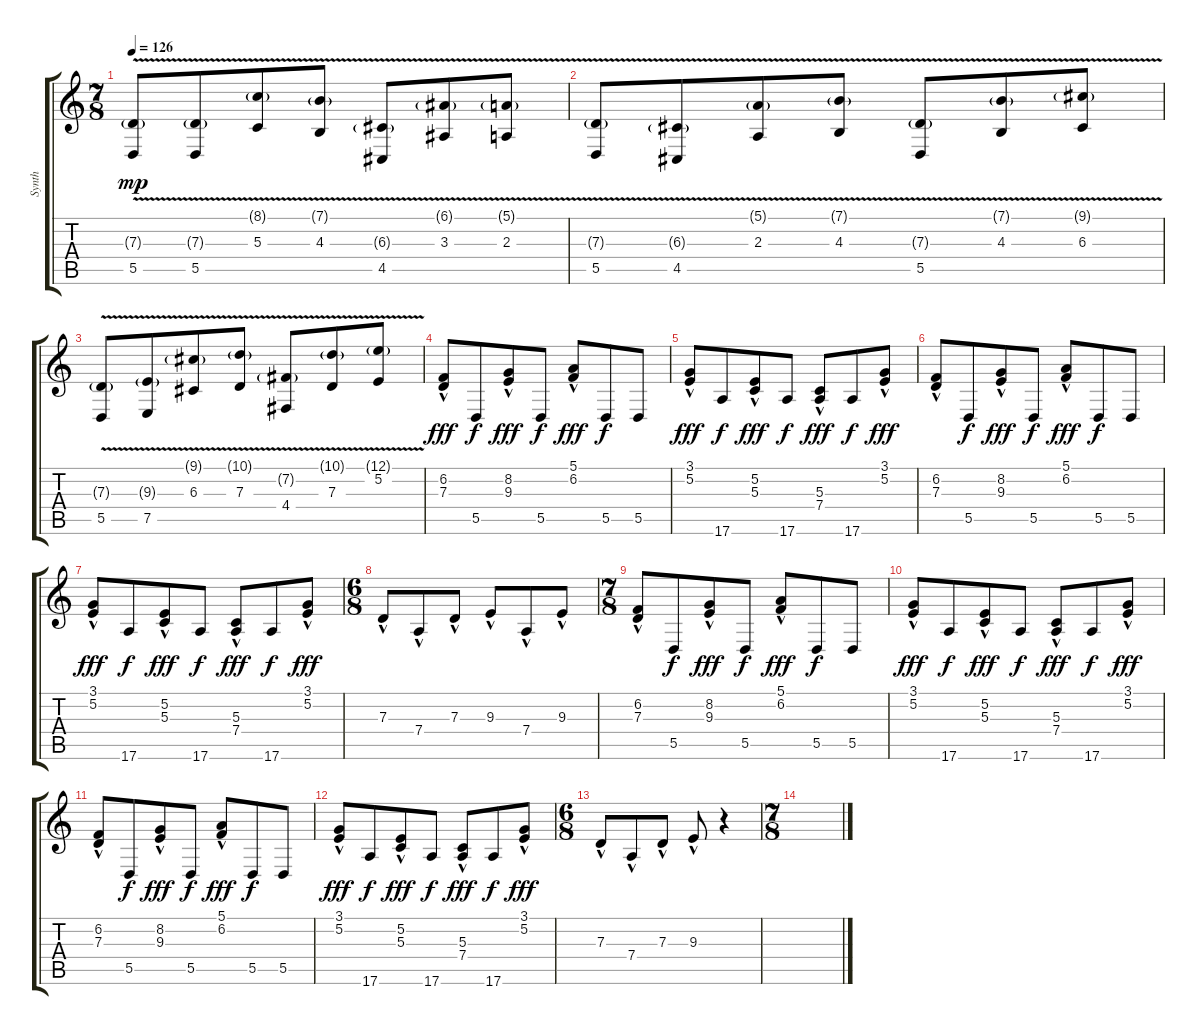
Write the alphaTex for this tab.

\track ("Synth" "Synth") {instrument pad3polysynth}
\staff {score tabs}
\tuning (E4 B3 G3 D3 A2 E2) {hide}
\ts (7 8)
\tempo 126
\clef g2
\ks c
(7.3{v g} 5.5{v}).8{dy mp} (7.3{v g} 5.5{v}).8 (8.1{v g} 5.3{v}).8 (7.1{v g} 4.3{v}).8 (6.3{v g} 4.5{v}).8 (6.1{v g} 3.3{v}).8 (5.1{v g} 2.3{v}).8 |
(7.3{v g} 5.5{v}).8 (6.3{v g} 4.5{v}).8 (5.1{v g} 2.3{v}).8 (7.1{v g} 4.3{v}).8 (7.3{v g} 5.5{v}).8 (7.1{v g} 4.3{v}).8 (9.1{v g} 6.3{v}).8 |
(7.3{v g} 5.5{v}).8 (9.3{v g} 7.5{v}).8 (9.1{v g} 6.3{v}).8 (10.1{v g} 7.3{v}).8 (7.2{v g} 4.4{v}).8 (10.1{v g} 7.3{v}).8 (12.1{v g} 5.2{v}).8 |
(6.2 7.3{hac}).8{dy fff} 5.5.8{dy f} (8.2 9.3{hac}).8{dy fff} 5.5.8{dy f} (5.1 6.2{hac}).8{dy fff} 5.5.8{dy f} 5.5.8 |
(3.1 5.2{hac}).8{dy fff} 17.6.8{dy f} (5.2 5.3{hac}).8{dy fff} 17.6.8{dy f} (5.3 7.4{hac}).8{dy fff} 17.6.8{dy f} (3.1 5.2{hac}).8{dy fff} |
(6.2 7.3{hac}).8 5.5.8{dy f} (8.2 9.3{hac}).8{dy fff} 5.5.8{dy f} (5.1 6.2{hac}).8{dy fff} 5.5.8{dy f} 5.5.8 |
(3.1 5.2{hac}).8{dy fff} 17.6.8{dy f} (5.2 5.3{hac}).8{dy fff} 17.6.8{dy f} (5.3 7.4{hac}).8{dy fff} 17.6.8{dy f} (3.1 5.2{hac}).8{dy fff} |
\ts (6 8)
7.3{hac}.8 7.4{hac}.8 7.3{hac}.8 9.3{hac}.8 7.4{hac}.8 9.3{hac}.8 |
\ts (7 8)
(6.2 7.3{hac}).8 5.5.8{dy f} (8.2 9.3{hac}).8{dy fff} 5.5.8{dy f} (5.1 6.2{hac}).8{dy fff} 5.5.8{dy f} 5.5.8 |
(3.1 5.2{hac}).8{dy fff} 17.6.8{dy f} (5.2 5.3{hac}).8{dy fff} 17.6.8{dy f} (5.3 7.4{hac}).8{dy fff} 17.6.8{dy f} (3.1 5.2{hac}).8{dy fff} |
(6.2 7.3{hac}).8 5.5.8{dy f} (8.2 9.3{hac}).8{dy fff} 5.5.8{dy f} (5.1 6.2{hac}).8{dy fff} 5.5.8{dy f} 5.5.8 |
(3.1 5.2{hac}).8{dy fff} 17.6.8{dy f} (5.2 5.3{hac}).8{dy fff} 17.6.8{dy f} (5.3 7.4{hac}).8{dy fff} 17.6.8{dy f} (3.1 5.2{hac}).8{dy fff} |
\ts (6 8)
7.3{hac}.8 7.4{hac}.8 7.3{hac}.8 9.3{hac}.8 r.4 |
\ts (7 8)
